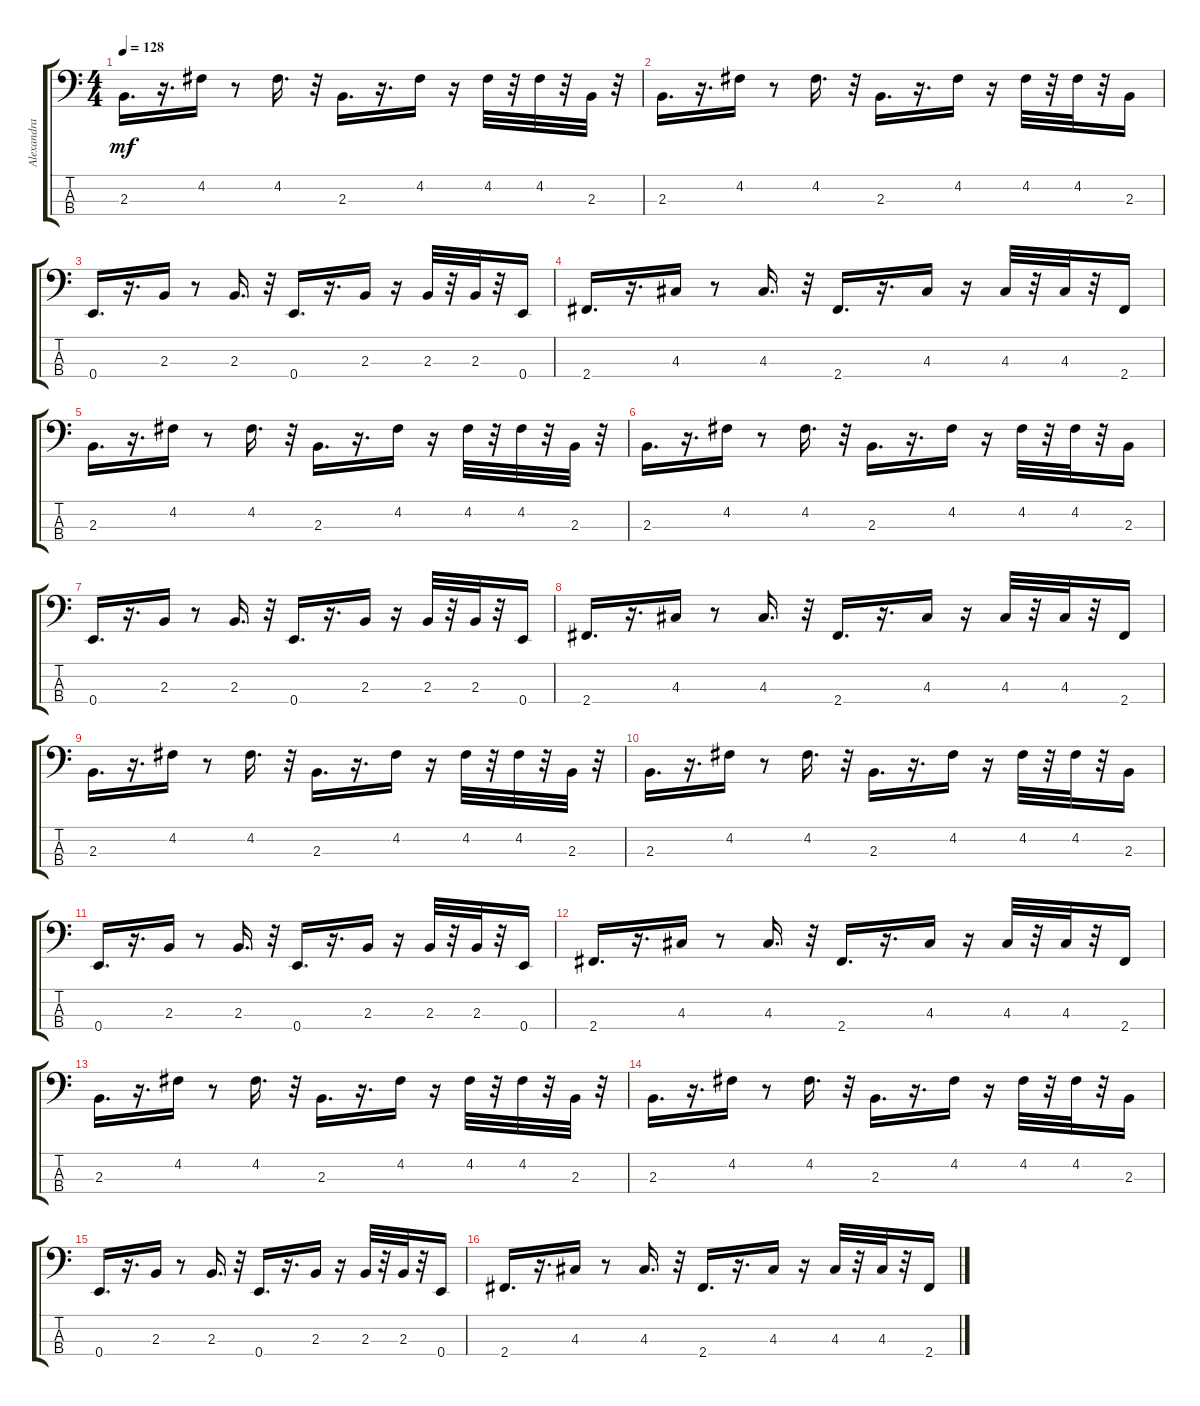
\track ("Alexandra Stan - Mr Saxobeat" "Alexandra ") {instrument synthbass1}
\staff {score tabs}
\tuning (G2 D2 A1 E1) {hide}
\ts (4 4)
\tempo 128
\clef f4
\ks c
2.3.16{d dy mf} r.16{d} 4.2.16 r.8 4.2.16{d} r.32 2.3.16{d} r.16{d} 4.2.16 r.16 4.2.32 r.32 4.2.32 r.32 2.3.32 r.32 |
2.3.16{d} r.16{d} 4.2.16 r.8 4.2.16{d} r.32 2.3.16{d} r.16{d} 4.2.16 r.16 4.2.32 r.32 4.2.32 r.32 2.3.16 |
0.4.16{d} r.16{d} 2.3.16 r.8 2.3.16{d} r.32 0.4.16{d} r.16{d} 2.3.16 r.16 2.3.32 r.32 2.3.32 r.32 0.4.16 |
2.4.16{d} r.16{d} 4.3.16 r.8 4.3.16{d} r.32 2.4.16{d} r.16{d} 4.3.16 r.16 4.3.32 r.32 4.3.32 r.32 2.4.16 |
2.3.16{d} r.16{d} 4.2.16 r.8 4.2.16{d} r.32 2.3.16{d} r.16{d} 4.2.16 r.16 4.2.32 r.32 4.2.32 r.32 2.3.32 r.32 |
2.3.16{d} r.16{d} 4.2.16 r.8 4.2.16{d} r.32 2.3.16{d} r.16{d} 4.2.16 r.16 4.2.32 r.32 4.2.32 r.32 2.3.16 |
0.4.16{d} r.16{d} 2.3.16 r.8 2.3.16{d} r.32 0.4.16{d} r.16{d} 2.3.16 r.16 2.3.32 r.32 2.3.32 r.32 0.4.16 |
2.4.16{d} r.16{d} 4.3.16 r.8 4.3.16{d} r.32 2.4.16{d} r.16{d} 4.3.16 r.16 4.3.32 r.32 4.3.32 r.32 2.4.16 |
2.3.16{d} r.16{d} 4.2.16 r.8 4.2.16{d} r.32 2.3.16{d} r.16{d} 4.2.16 r.16 4.2.32 r.32 4.2.32 r.32 2.3.32 r.32 |
2.3.16{d} r.16{d} 4.2.16 r.8 4.2.16{d} r.32 2.3.16{d} r.16{d} 4.2.16 r.16 4.2.32 r.32 4.2.32 r.32 2.3.16 |
0.4.16{d} r.16{d} 2.3.16 r.8 2.3.16{d} r.32 0.4.16{d} r.16{d} 2.3.16 r.16 2.3.32 r.32 2.3.32 r.32 0.4.16 |
2.4.16{d} r.16{d} 4.3.16 r.8 4.3.16{d} r.32 2.4.16{d} r.16{d} 4.3.16 r.16 4.3.32 r.32 4.3.32 r.32 2.4.16 |
2.3.16{d} r.16{d} 4.2.16 r.8 4.2.16{d} r.32 2.3.16{d} r.16{d} 4.2.16 r.16 4.2.32 r.32 4.2.32 r.32 2.3.32 r.32 |
2.3.16{d} r.16{d} 4.2.16 r.8 4.2.16{d} r.32 2.3.16{d} r.16{d} 4.2.16 r.16 4.2.32 r.32 4.2.32 r.32 2.3.16 |
0.4.16{d} r.16{d} 2.3.16 r.8 2.3.16{d} r.32 0.4.16{d} r.16{d} 2.3.16 r.16 2.3.32 r.32 2.3.32 r.32 0.4.16 |
2.4.16{d} r.16{d} 4.3.16 r.8 4.3.16{d} r.32 2.4.16{d} r.16{d} 4.3.16 r.16 4.3.32 r.32 4.3.32 r.32 2.4.16
